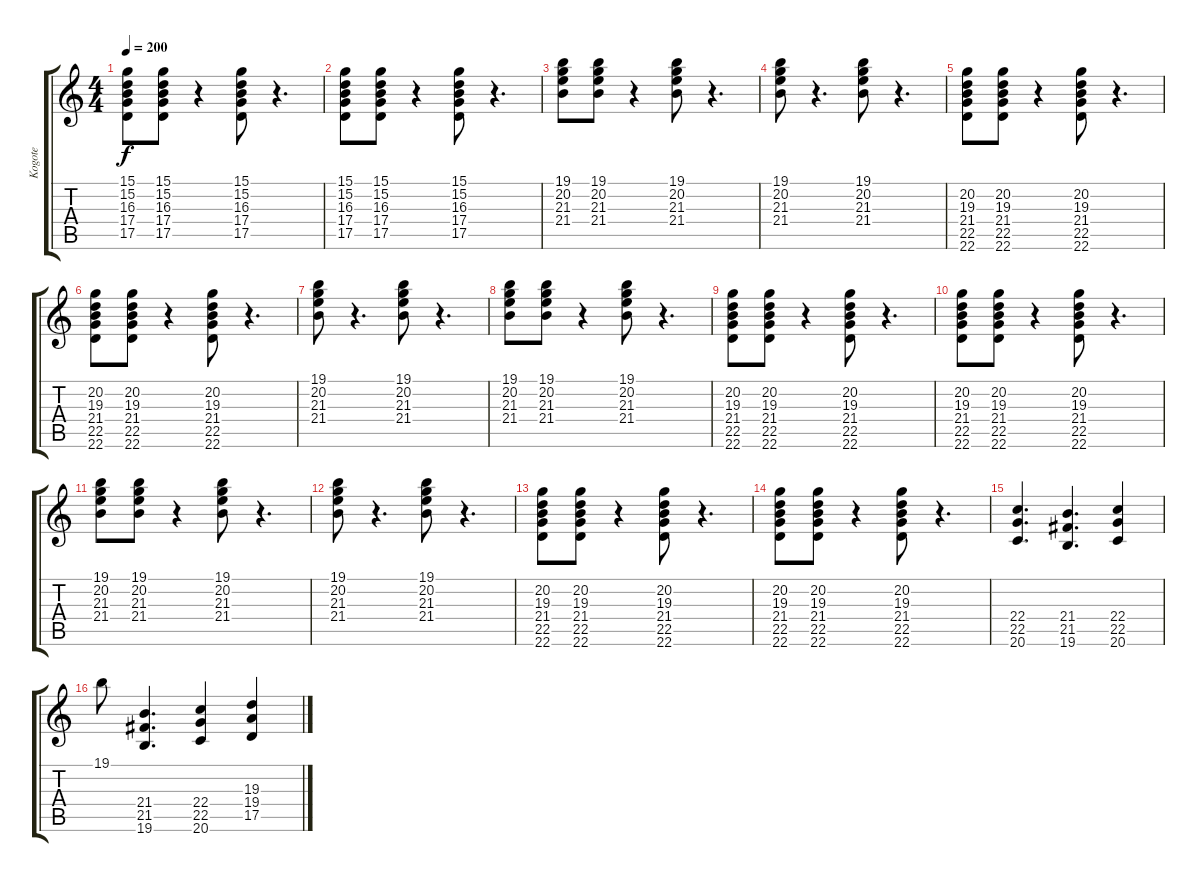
\track ("Kogote" "Kogote") {instrument drawbarorgan}
\staff {score tabs}
\tuning (E4 B3 G3 D3 A2 E2) {hide}
\ts (4 4)
\tempo 200
\clef g2
\ks c
(15.1 15.2 16.3 17.4 17.5).8{dy f volume 8 instrument percussiveorgan} (15.1 15.2 16.3 17.4 17.5).8 r.4 (15.1 15.2 16.3 17.4 17.5).8 r.4{d} |
(15.1 15.2 16.3 17.4 17.5).8 (15.1 15.2 16.3 17.4 17.5).8 r.4 (15.1 15.2 16.3 17.4 17.5).8 r.4{d} |
(19.1 20.2 21.3 21.4).8 (19.1 20.2 21.3 21.4).8 r.4 (19.1 20.2 21.3 21.4).8 r.4{d} |
(19.1 20.2 21.3 21.4).8 r.4{d} (19.1 20.2 21.3 21.4).8 r.4{d} |
(20.2 19.3 21.4 22.5 22.6).8 (20.2 19.3 21.4 22.5 22.6).8 r.4 (20.2 19.3 21.4 22.5 22.6).8 r.4{d} |
(20.2 19.3 21.4 22.5 22.6).8 (20.2 19.3 21.4 22.5 22.6).8 r.4 (20.2 19.3 21.4 22.5 22.6).8 r.4{d} |
(19.1 20.2 21.3 21.4).8 r.4{d} (19.1 20.2 21.3 21.4).8 r.4{d} |
(19.1 20.2 21.3 21.4).8 (19.1 20.2 21.3 21.4).8 r.4 (19.1 20.2 21.3 21.4).8 r.4{d} |
(20.2 19.3 21.4 22.5 22.6).8 (20.2 19.3 21.4 22.5 22.6).8 r.4 (20.2 19.3 21.4 22.5 22.6).8 r.4{d} |
(20.2 19.3 21.4 22.5 22.6).8 (20.2 19.3 21.4 22.5 22.6).8 r.4 (20.2 19.3 21.4 22.5 22.6).8 r.4{d} |
(19.1 20.2 21.3 21.4).8 (19.1 20.2 21.3 21.4).8 r.4 (19.1 20.2 21.3 21.4).8 r.4{d} |
(19.1 20.2 21.3 21.4).8 r.4{d} (19.1 20.2 21.3 21.4).8 r.4{d} |
(20.2 19.3 21.4 22.5 22.6).8 (20.2 19.3 21.4 22.5 22.6).8 r.4 (20.2 19.3 21.4 22.5 22.6).8 r.4{d} |
(20.2 19.3 21.4 22.5 22.6).8 (20.2 19.3 21.4 22.5 22.6).8 r.4 (20.2 19.3 21.4 22.5 22.6).8 r.4{d} |
(22.4 22.5 20.6).4{d volume 14} (21.4 21.5 19.6).4{d} (22.4 22.5 20.6).4 |
19.1.8 (21.4 21.5 19.6).4{d} (22.4 22.5 20.6).4 (19.3 19.4 17.5).4
